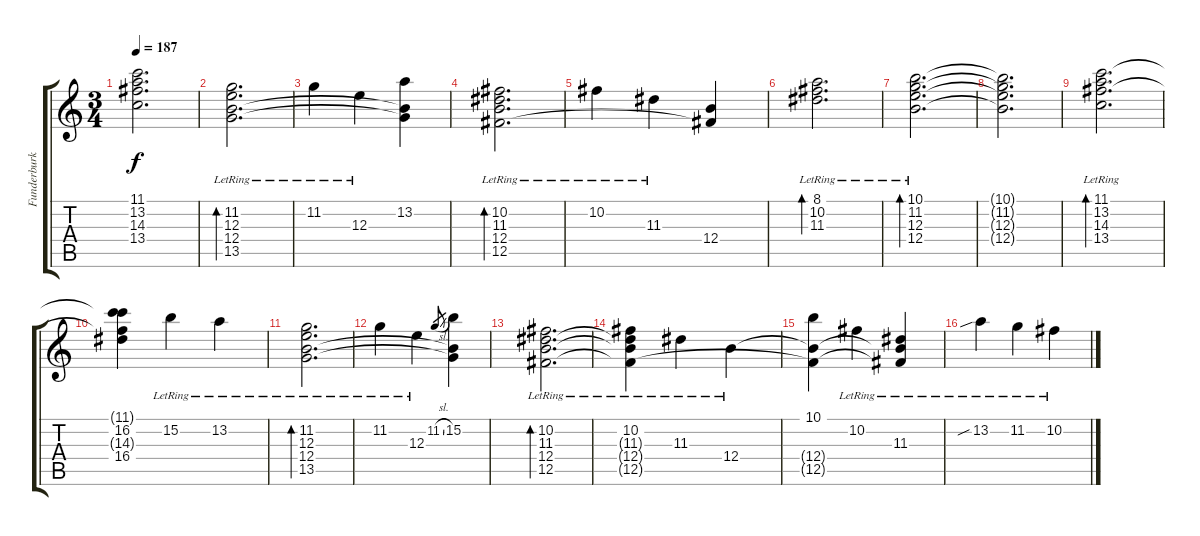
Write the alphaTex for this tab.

\track ("Funderburk Rhythm" "Funderburk") {instrument overdrivenguitar}
\staff {score tabs}
\tuning (Db4 Ab3 E3 B2 Gb2 B1) {hide}
\ts (3 4)
\tempo 187
\clef g2
\ks c
(11.1{t} 13.2{t} 14.3{t} 13.4{t}).2{d dy f} |
(11.2{lr} 12.3{lr} 12.4{lr} 13.5{lr}).2{d bd 240} |
11.2{lr}.4 12.3{lr}.4 (13.2 12.4{t} 13.5{t}).4 |
(10.2{lr} 11.3{lr} 12.4{lr} 12.5{lr}).2{d bd 240} |
10.2{lr}.4 11.3{lr}.4 (12.4 12.5{t}).4 |
(8.1{lr} 10.2 11.3).2{d bd 240} |
(10.1{lr} 11.2{lr} 12.3{lr} 12.4{lr}).2{d bd 240} |
(10.1{t} 11.2{t} 12.3{t} 12.4{t}).2{d} |
(11.1{lr} 13.2{lr} 14.3{lr} 13.4{lr}).2{d bd 240} |
(11.1{t} 16.2 14.3{t} 16.4).4 15.2{lr}.4 13.2{lr}.4 |
(11.2{lr} 12.3{lr} 12.4{lr} 13.5{lr}).2{d bd 240} |
11.2{lr}.4 12.3{lr}.4 11.2{sl}.8{gr} (15.2 12.4{t} 13.5{t}).4 |
(10.2{lr} 11.3{lr} 12.4{lr} 12.5{lr}).2{d bd 240} |
(10.2{lr} 11.3{t} 12.4{t} 12.5{t}).4 11.3{lr}.4 12.4{lr}.4 |
(10.1 12.4{t} 12.5{t}).4 10.2{lr}.4 (11.3{lr} 12.4{t} 12.5{t}).4 |
13.2{sib lr}.4 11.2{lr}.4 10.2{lr}.4
